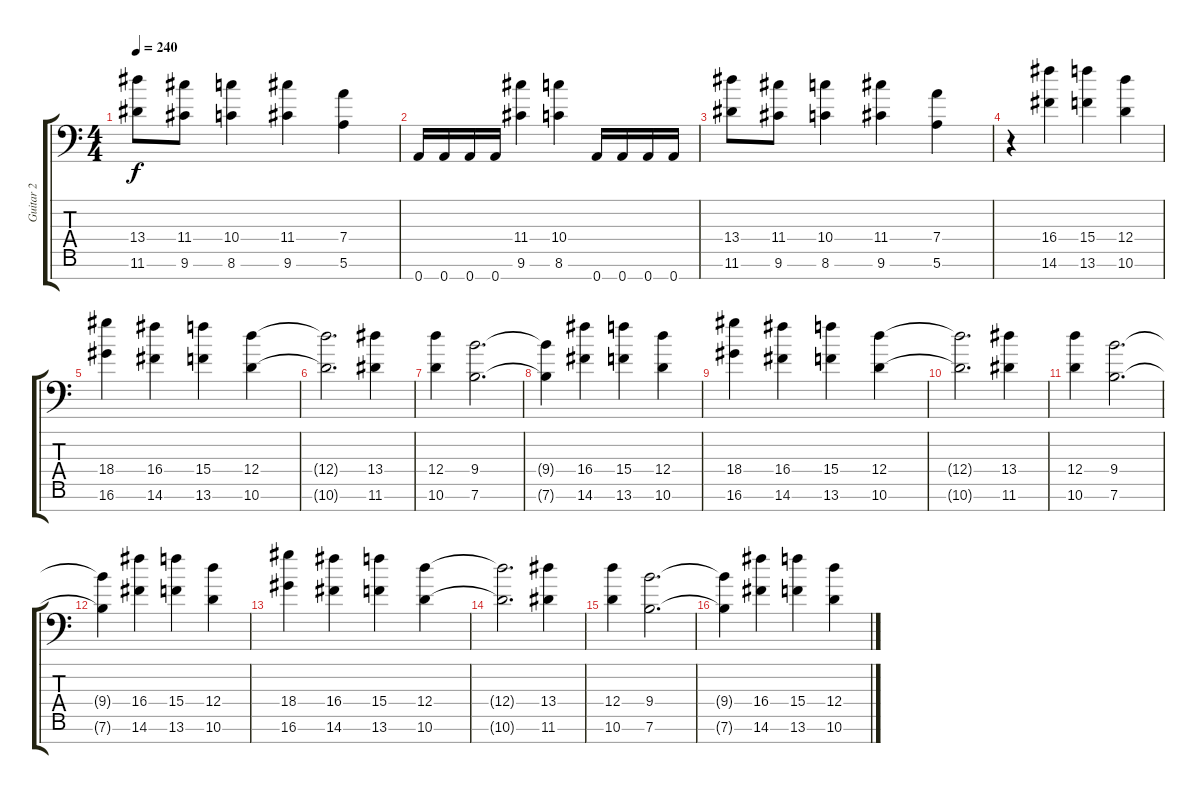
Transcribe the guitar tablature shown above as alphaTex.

\track ("Guitar 2" "Guitar 2") {instrument distortionguitar}
\staff {score tabs}
\tuning (E4 B3 Gb3 D3 A2 E2 A1) {hide}
\ts (4 4)
\tempo 240
\clef f4
\ks c
(13.4 11.6).8{dy f} (11.4 9.6).8 (10.4 8.6).4 (11.4 9.6).4 (7.4 5.6).4 |
0.7.16 0.7.16 0.7.16 0.7.16 (11.4 9.6).4 (10.4 8.6).4 0.7.16 0.7.16 0.7.16 0.7.16 |
(13.4 11.6).8 (11.4 9.6).8 (10.4 8.6).4 (11.4 9.6).4 (7.4 5.6).4 |
r.4 (16.4 14.6).4 (15.4 13.6).4 (12.4 10.6).4 |
(18.4 16.6).4 (16.4 14.6).4 (15.4 13.6).4 (12.4 10.6).4 |
(12.4{t} 10.6{t}).2{d} (13.4 11.6).4 |
(12.4 10.6).4 (9.4 7.6).2{d} |
(9.4{t} 7.6{t}).4 (16.4 14.6).4 (15.4 13.6).4 (12.4 10.6).4 |
(18.4 16.6).4 (16.4 14.6).4 (15.4 13.6).4 (12.4 10.6).4 |
(12.4{t} 10.6{t}).2{d} (13.4 11.6).4 |
(12.4 10.6).4 (9.4 7.6).2{d} |
(9.4{t} 7.6{t}).4 (16.4 14.6).4 (15.4 13.6).4 (12.4 10.6).4 |
(18.4 16.6).4 (16.4 14.6).4 (15.4 13.6).4 (12.4 10.6).4 |
(12.4{t} 10.6{t}).2{d} (13.4 11.6).4 |
(12.4 10.6).4 (9.4 7.6).2{d} |
(9.4{t} 7.6{t}).4 (16.4 14.6).4 (15.4 13.6).4 (12.4 10.6).4
